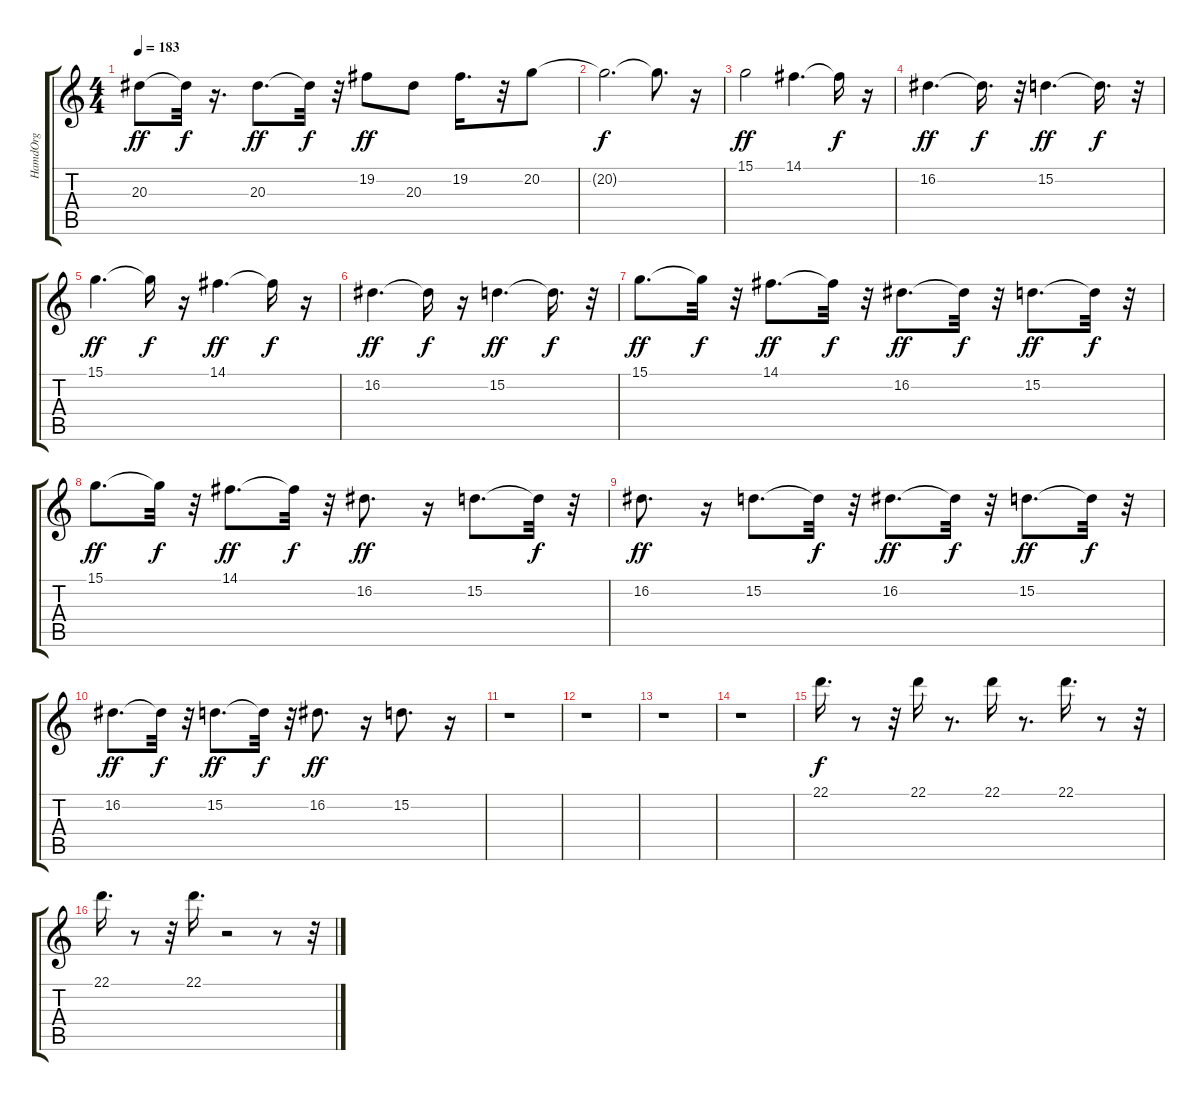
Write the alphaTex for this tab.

\track ("HamdOrg" "HamdOrg") {instrument drawbarorgan}
\staff {score tabs}
\tuning (E4 B3 G3 D3 A2 E2) {hide}
\ts (4 4)
\tempo 183
\clef g2
\ks c
20.3.8{dy ff} 20.3{t}.32{dy f} r.16{d} 20.3.8{d dy ff} 20.3{t}.32{dy f} r.32 19.2.8{dy ff} 20.3.8 19.2.16{d} r.32 20.2.8 |
20.2{t}.2{d dy f} 20.2{t}.8{d} r.16 |
15.1.2{dy ff} 14.1.4{d} 14.1{t}.16{dy f} r.16 |
16.2.4{d dy ff} 16.2{t}.16{d dy f} r.32 15.2.4{d dy ff} 15.2{t}.16{d dy f} r.32 |
15.1.4{d dy ff} 15.1{t}.16{dy f} r.16 14.1.4{d dy ff} 14.1{t}.16{dy f} r.16 |
16.2.4{d dy ff} 16.2{t}.16{dy f} r.16 15.2.4{d dy ff} 15.2{t}.16{d dy f} r.32 |
15.1.8{d dy ff} 15.1{t}.32{dy f} r.32 14.1.8{d dy ff} 14.1{t}.32{dy f} r.32 16.2.8{d dy ff} 16.2{t}.32{dy f} r.32 15.2.8{d dy ff} 15.2{t}.32{dy f} r.32 |
15.1.8{d dy ff} 15.1{t}.32{dy f} r.32 14.1.8{d dy ff} 14.1{t}.32{dy f} r.32 16.2.8{d dy ff} r.16 15.2.8{d} 15.2{t}.32{dy f} r.32 |
16.2.8{d dy ff} r.16 15.2.8{d} 15.2{t}.32{dy f} r.32 16.2.8{d dy ff} 16.2{t}.32{dy f} r.32 15.2.8{d dy ff} 15.2{t}.32{dy f} r.32 |
16.2.8{d dy ff} 16.2{t}.32{dy f} r.32 15.2.8{d dy ff} 15.2{t}.32{dy f} r.32 16.2.8{d dy ff} r.16 15.2.8{d} r.16 |
r.1 |
r.1 |
r.1 |
r.1 |
22.1.16{d dy f} r.8 r.32 22.1.16 r.8{d} 22.1.16 r.8{d} 22.1.16{d} r.8 r.32 |
22.1.16{d} r.8 r.32 22.1.16{d} r.2 r.8 r.32
